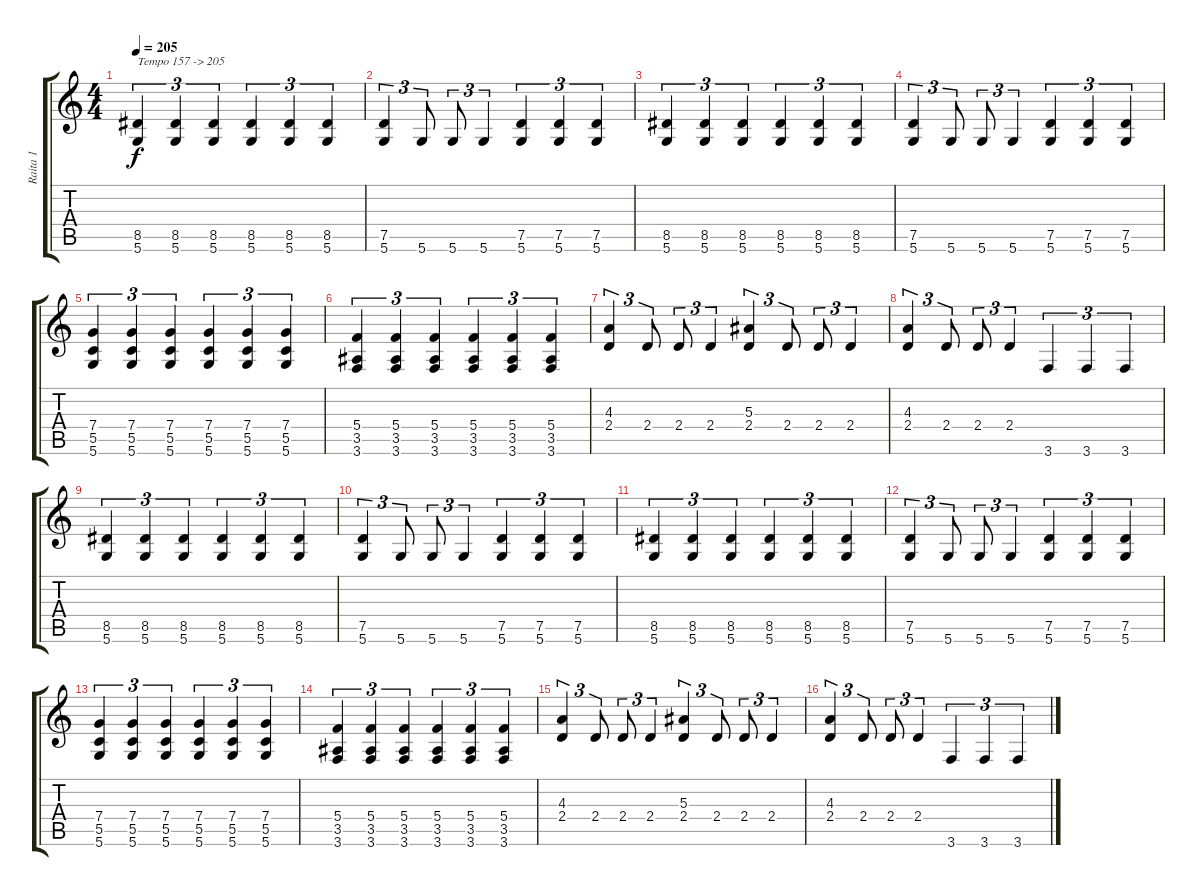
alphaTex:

\track ("Raita 1" "Raita 1") {instrument distortionguitar}
\staff {score tabs}
\tuning (D4 A3 F3 C3 G2 D2) {hide}
\ts (4 4)
\tempo 205
\clef g2
\ks c
(8.5 5.6).4{tu (3 2) txt "Tempo 157 -> 205 " dy f} (8.5 5.6).4{tu (3 2)} (8.5 5.6).4{tu (3 2)} (8.5 5.6).4{tu (3 2)} (8.5 5.6).4{tu (3 2)} (8.5 5.6).4{tu (3 2)} |
(7.5 5.6).4{tu (3 2)} 5.6.8{tu (3 2)} 5.6.8{tu (3 2)} 5.6.4{tu (3 2)} (7.5 5.6).4{tu (3 2)} (7.5 5.6).4{tu (3 2)} (7.5 5.6).4{tu (3 2)} |
(8.5 5.6).4{tu (3 2)} (8.5 5.6).4{tu (3 2)} (8.5 5.6).4{tu (3 2)} (8.5 5.6).4{tu (3 2)} (8.5 5.6).4{tu (3 2)} (8.5 5.6).4{tu (3 2)} |
(7.5 5.6).4{tu (3 2)} 5.6.8{tu (3 2)} 5.6.8{tu (3 2)} 5.6.4{tu (3 2)} (7.5 5.6).4{tu (3 2)} (7.5 5.6).4{tu (3 2)} (7.5 5.6).4{tu (3 2)} |
(7.4 5.5 5.6).4{tu (3 2)} (7.4 5.5 5.6).4{tu (3 2)} (7.4 5.5 5.6).4{tu (3 2)} (7.4 5.5 5.6).4{tu (3 2)} (7.4 5.5 5.6).4{tu (3 2)} (7.4 5.5 5.6).4{tu (3 2)} |
(5.4 3.5 3.6).4{tu (3 2)} (5.4 3.5 3.6).4{tu (3 2)} (5.4 3.5 3.6).4{tu (3 2)} (5.4 3.5 3.6).4{tu (3 2)} (5.4 3.5 3.6).4{tu (3 2)} (5.4 3.5 3.6).4{tu (3 2)} |
(4.3 2.4).4{tu (3 2)} 2.4.8{tu (3 2)} 2.4.8{tu (3 2)} 2.4.4{tu (3 2)} (5.3 2.4).4{tu (3 2)} 2.4.8{tu (3 2)} 2.4.8{tu (3 2)} 2.4.4{tu (3 2)} |
(4.3 2.4).4{tu (3 2)} 2.4.8{tu (3 2)} 2.4.8{tu (3 2)} 2.4.4{tu (3 2)} 3.6.4{tu (3 2)} 3.6.4{tu (3 2)} 3.6.4{tu (3 2)} |
(8.5 5.6).4{tu (3 2)} (8.5 5.6).4{tu (3 2)} (8.5 5.6).4{tu (3 2)} (8.5 5.6).4{tu (3 2)} (8.5 5.6).4{tu (3 2)} (8.5 5.6).4{tu (3 2)} |
(7.5 5.6).4{tu (3 2)} 5.6.8{tu (3 2)} 5.6.8{tu (3 2)} 5.6.4{tu (3 2)} (7.5 5.6).4{tu (3 2)} (7.5 5.6).4{tu (3 2)} (7.5 5.6).4{tu (3 2)} |
(8.5 5.6).4{tu (3 2)} (8.5 5.6).4{tu (3 2)} (8.5 5.6).4{tu (3 2)} (8.5 5.6).4{tu (3 2)} (8.5 5.6).4{tu (3 2)} (8.5 5.6).4{tu (3 2)} |
(7.5 5.6).4{tu (3 2)} 5.6.8{tu (3 2)} 5.6.8{tu (3 2)} 5.6.4{tu (3 2)} (7.5 5.6).4{tu (3 2)} (7.5 5.6).4{tu (3 2)} (7.5 5.6).4{tu (3 2)} |
(7.4 5.5 5.6).4{tu (3 2)} (7.4 5.5 5.6).4{tu (3 2)} (7.4 5.5 5.6).4{tu (3 2)} (7.4 5.5 5.6).4{tu (3 2)} (7.4 5.5 5.6).4{tu (3 2)} (7.4 5.5 5.6).4{tu (3 2)} |
(5.4 3.5 3.6).4{tu (3 2)} (5.4 3.5 3.6).4{tu (3 2)} (5.4 3.5 3.6).4{tu (3 2)} (5.4 3.5 3.6).4{tu (3 2)} (5.4 3.5 3.6).4{tu (3 2)} (5.4 3.5 3.6).4{tu (3 2)} |
(4.3 2.4).4{tu (3 2)} 2.4.8{tu (3 2)} 2.4.8{tu (3 2)} 2.4.4{tu (3 2)} (5.3 2.4).4{tu (3 2)} 2.4.8{tu (3 2)} 2.4.8{tu (3 2)} 2.4.4{tu (3 2)} |
(4.3 2.4).4{tu (3 2)} 2.4.8{tu (3 2)} 2.4.8{tu (3 2)} 2.4.4{tu (3 2)} 3.6.4{tu (3 2)} 3.6.4{tu (3 2)} 3.6.4{tu (3 2)}
